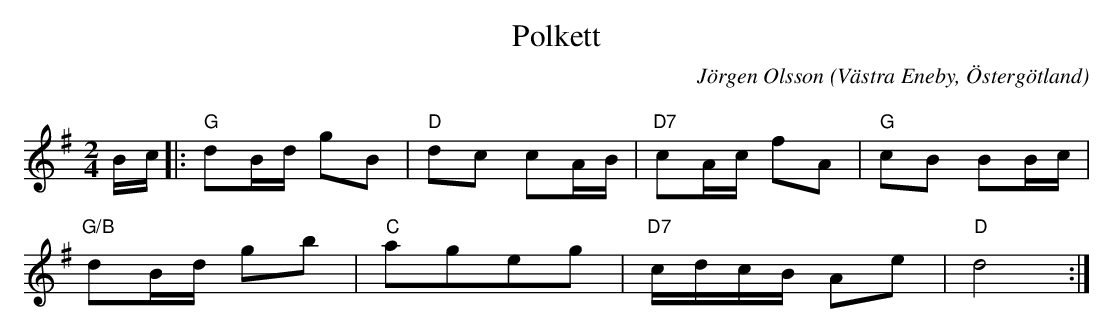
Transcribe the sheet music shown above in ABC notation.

X:1
T:Polkett
C:Jörgen Olsson
O:Västra Eneby, Östergötland
Q:120
M:2/4
L:1/8
K:G
B/2c/2|:"G"dB/2d/2 gB|"D"dc cA/2B/2|"D7"cA/2c/2 fA|"G"cB BB/2c/2|
"G/B"dB/2d/2 gb|"C"ageg|"D7"c/d/c/B/ Ae|"D"d4 :|
